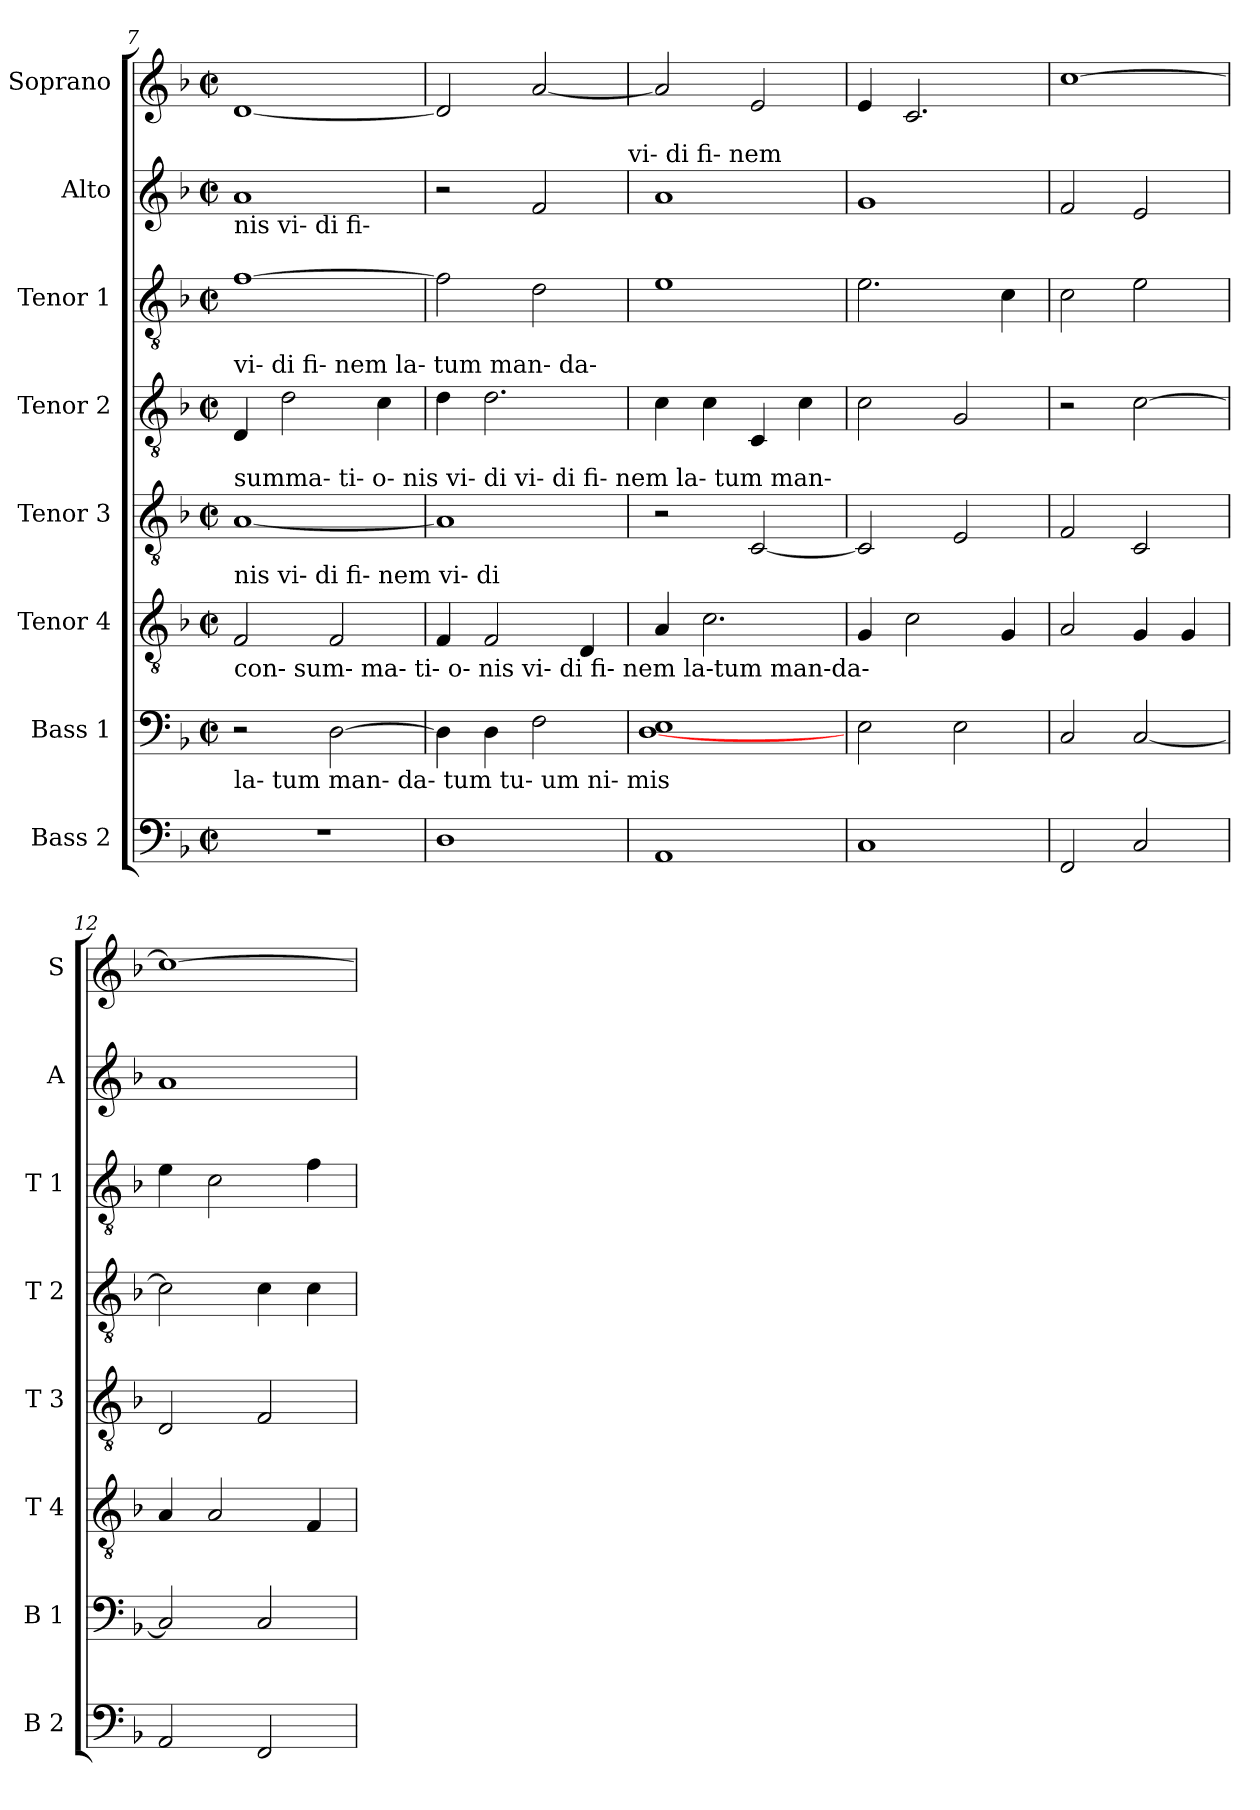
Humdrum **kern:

**kern	**kern	**kern	**kern	**kern	**kern	**kern	**kern
*part8	*part7	*part6	*part5	*part4	*part3	*part2	*part1
*staff8	*staff7	*staff6	*staff5	*staff4	*staff3	*staff2	*staff1
*I"Bass 2	*I"Bass 1	*I"Tenor 4	*I"Tenor 3	*I"Tenor 2	*I"Tenor 1	*I"Alto	*I"Soprano
*I'B 2	*I'B 1	*I'T 4	*I'T 3	*I'T 2	*I'T 1	*I'A	*I'S
!!LO:LB:g=z
*clefF4	*clefF4	*clefGv2	*clefGv2	*clefGv2	*clefGv2	*clefG2	*clefG2
*k[b-]	*k[b-]	*k[b-]	*k[b-]	*k[b-]	*k[b-]	*k[b-]	*k[b-]
*F:	*F:	*F:	*F:	*F:	*F:	*F:	*F:
*M2/2	*M2/2	*M2/2	*M2/2	*M2/2	*M2/2	*M2/2	*M2/2
*met(c|)	*met(c|)	*met(c|)	*met(c|)	*met(c|)	*met(c|)	*met(c|)	*met(c|)
=7	=7	=7	=7	=7	=7	=7	=7
!	!	!	!	!	!	!LO:TX:b:t=nis                                  vi-          di                       fi-	!
!	!	!	!	!LO:TX:a:t=vi-                                  di            fi-                      nem             la-  tum      man-       da-	!	!	!
!	!	!	!LO:TX:a:t=summa-      ti-    o-  nis                 vi-  di   vi-  di    fi-        nem                     la-                    tum man-	!	!	!	!
!	!	!LO:TX:a:t=nis                                                             vi-                       di           fi-        nem        vi-        di	!	!	!	!	!
!	!	!LO:TX:b:t=con-    sum-       ma- ti-        o-    nis  vi-                di   fi-                nem       la-tum  man-da-	!	!	!	!	!
!	!LO:TX:b:t=la-               tum man-       da-                    tum       tu-          um        ni-                     mis	!	!	!	!	!	!
1r	2r	2F/	[1A	4D/	[1f	1a	[1d
.	.	.	.	2d\	.	.	.
.	[2D\	2F/	.	.	.	.	.
.	.	.	.	4c\	.	.	.
=8	=8	=8	=8	=8	=8	=8	=8
1D	4D\]	4F/	1A]	4d\	2f\]	2r	2d/]
.	4D\	2F/	.	2.d\	.	.	.
.	2F\	.	.	.	2d\	2f/	[2a/
.	.	4D/	.	.	.	.	.
!	!	!	!	!	!	!LO:TX:a:t=vi-                     di                 fi-                 nem	!
=9	=9	=9	=9	=9	=9	=9	=9
1AA	[1D 1E	4A/	2r	4c\	1e	1a	2a/]
.	.	2.c\	.	4c\	.	.	.
.	.	.	[2C/	4C/	.	.	2e/
.	.	.	.	4c\	.	.	.
=10	=10	=10	=10	=10	=10	=10	=10
1C	2E\	4G/	2C/]	2c\	2.e\	1g	4e/
.	.	2c\	.	.	.	.	2.c/
.	2E\	.	2E/	2G/	.	.	.
.	.	4G/	.	.	4c\	.	.
=11	=11	=11	=11	=11	=11	=11	=11
2FF/	2C/	2A/	2F/	2r	2c\	2f/	[1cc
2C/	[2C/	4G/	2C/	[2c\	2e\	2e/	.
.	.	4G/	.	.	.	.	.
=12	=12	=12	=12	=12	=12	=12	=12
2AA/	2C/]	4A/	2D/	2c\]	4e\	1a	1cc_
.	.	2A/	.	.	2c\	.	.
2FF/	2C/	.	2F/	4c\	.	.	.
.	.	4F/	.	4c\	4f\	.	.
=	=	=	=	=	=	=	=
*-	*-	*-	*-	*-	*-	*-	*-
